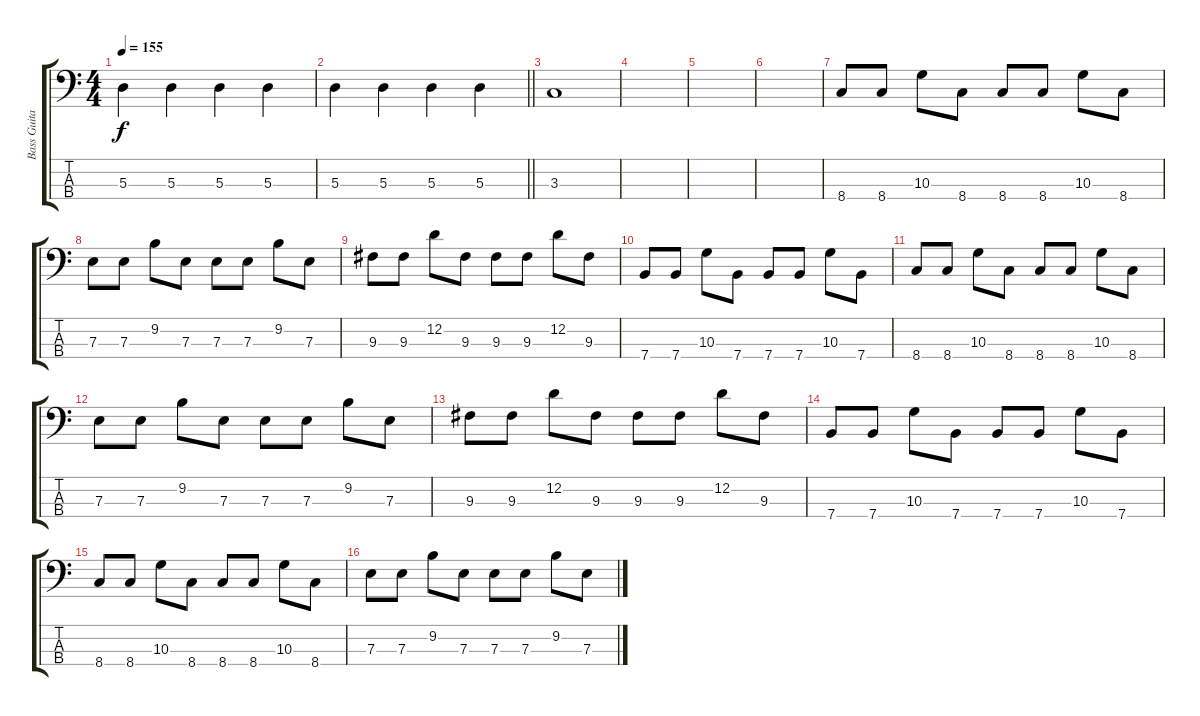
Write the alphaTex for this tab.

\track ("Bass Guitar" "Bass Guita") {instrument electricbassfinger}
\staff {score tabs}
\tuning (G2 D2 A1 E1) {hide}
\ts (4 4)
\tempo 155
\clef f4
\ks c
5.3.4{dy f} 5.3.4 5.3.4 5.3.4 |
\barLineRight lightlight
5.3.4 5.3.4 5.3.4 5.3.4 |
3.3.1 |
|
|
|
8.4.8 8.4.8 10.3.8 8.4.8 8.4.8 8.4.8 10.3.8 8.4.8 |
7.3.8 7.3.8 9.2.8 7.3.8 7.3.8 7.3.8 9.2.8 7.3.8 |
9.3.8 9.3.8 12.2.8 9.3.8 9.3.8 9.3.8 12.2.8 9.3.8 |
7.4.8 7.4.8 10.3.8 7.4.8 7.4.8 7.4.8 10.3.8 7.4.8 |
8.4.8 8.4.8 10.3.8 8.4.8 8.4.8 8.4.8 10.3.8 8.4.8 |
7.3.8 7.3.8 9.2.8 7.3.8 7.3.8 7.3.8 9.2.8 7.3.8 |
9.3.8 9.3.8 12.2.8 9.3.8 9.3.8 9.3.8 12.2.8 9.3.8 |
7.4.8 7.4.8 10.3.8 7.4.8 7.4.8 7.4.8 10.3.8 7.4.8 |
8.4.8 8.4.8 10.3.8 8.4.8 8.4.8 8.4.8 10.3.8 8.4.8 |
7.3.8 7.3.8 9.2.8 7.3.8 7.3.8 7.3.8 9.2.8 7.3.8
